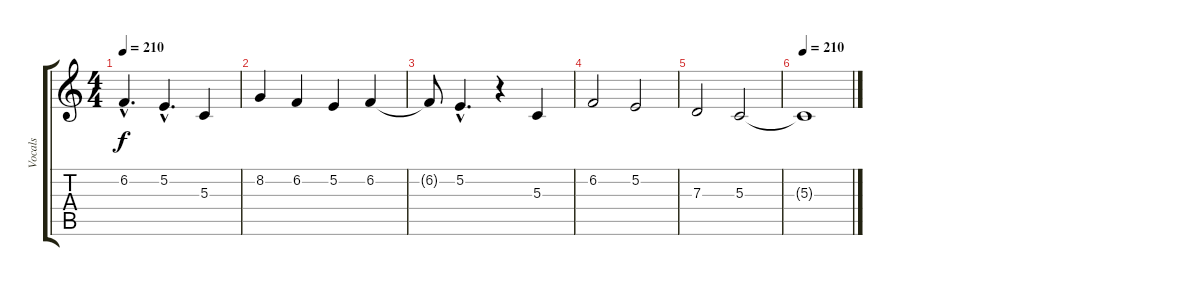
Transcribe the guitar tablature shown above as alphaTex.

\track ("Vocals" "Vocals") {instrument oboe}
\staff {score tabs}
\tuning (E4 B3 G3 D3 A2 E2) {hide}
\ts (4 4)
\tempo 210
\clef g2
\ks c
6.2{hac}.4{d dy f} 5.2{hac}.4{d} 5.3.4 |
8.2.4 6.2.4 5.2.4 6.2.4 |
6.2{t}.8 5.2{hac}.4{d} r.4 5.3.4 |
6.2.2 5.2.2 |
7.3.2 5.3.2 |
\tempo 210
5.3{t}.1
